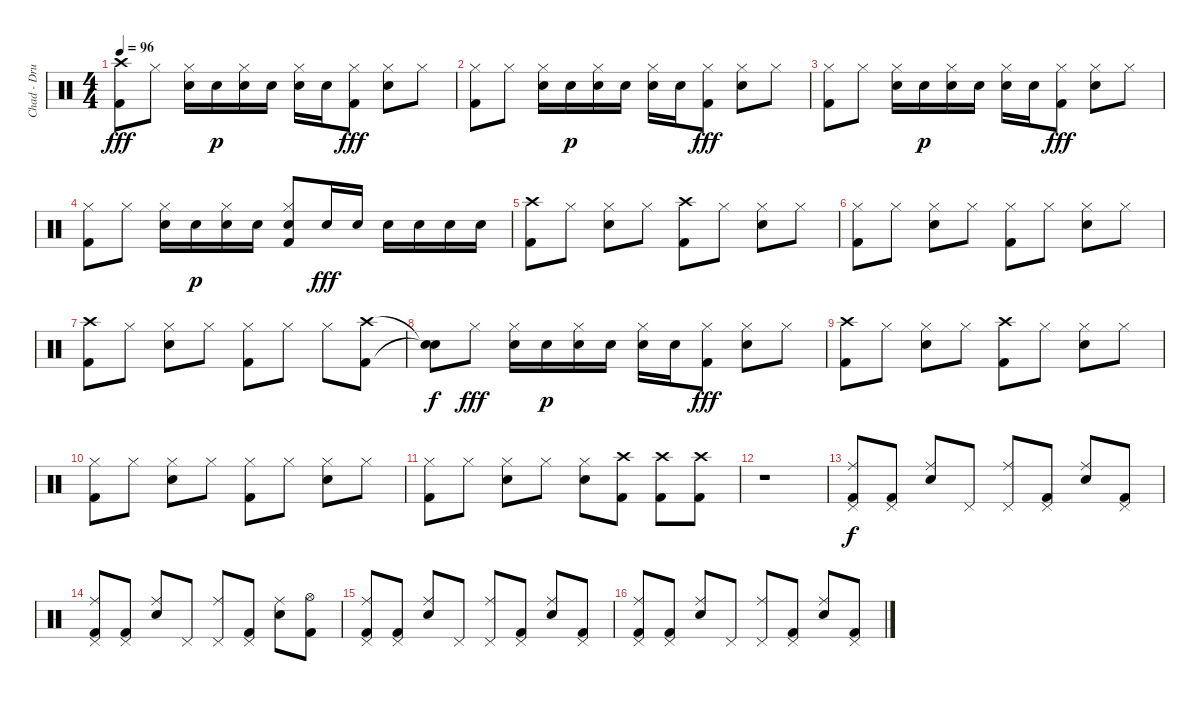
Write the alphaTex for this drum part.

\track ("Chad - Drums" "Chad - Dru") {instrument percussion}
\staff {score}
\articulation defaults
\ts (4 4)
\tempo 96
\clef neutral
\ks c
("Crash high (hit)" "Kick (hit) 2").8{dy fff} "Hi-Hat (closed)".8 ("Hi-Hat (closed)" "Snare (hit) 2").16 "Snare (hit) 2".16{dy p} ("Hi-Hat (closed)" "Snare (hit) 2").16 "Snare (hit) 2".16 ("Hi-Hat (closed)" "Snare (hit) 2").16 "Snare (hit) 2".16 ("Hi-Hat (closed)" "Kick (hit) 2").8{dy fff} ("Hi-Hat (closed)" "Snare (hit) 2").8 "Hi-Hat (closed)".8 |
("Hi-Hat (closed)" "Kick (hit) 2").8 "Hi-Hat (closed)".8 ("Hi-Hat (closed)" "Snare (hit) 2").16 "Snare (hit) 2".16{dy p} ("Hi-Hat (closed)" "Snare (hit) 2").16 "Snare (hit) 2".16 ("Hi-Hat (closed)" "Snare (hit) 2").16 "Snare (hit) 2".16 ("Hi-Hat (closed)" "Kick (hit) 2").8{dy fff} ("Hi-Hat (closed)" "Snare (hit) 2").8 "Hi-Hat (closed)".8 |
("Hi-Hat (closed)" "Kick (hit) 2").8 "Hi-Hat (closed)".8 ("Hi-Hat (closed)" "Snare (hit) 2").16 "Snare (hit) 2".16{dy p} ("Hi-Hat (closed)" "Snare (hit) 2").16 "Snare (hit) 2".16 ("Hi-Hat (closed)" "Snare (hit) 2").16 "Snare (hit) 2".16 ("Hi-Hat (closed)" "Kick (hit) 2").8{dy fff} ("Hi-Hat (closed)" "Snare (hit) 2").8 "Hi-Hat (closed)".8 |
("Hi-Hat (closed)" "Kick (hit) 2").8 "Hi-Hat (closed)".8 ("Hi-Hat (closed)" "Snare (hit) 2").16 "Snare (hit) 2".16{dy p} ("Hi-Hat (closed)" "Snare (hit) 2").16 "Snare (hit) 2".16 ("Hi-Hat (closed)" "Snare (hit) 2" "Kick (hit) 2").8 "Snare (hit) 2".16{dy fff} "Snare (hit) 2".16 "Snare (hit) 2".16 "Snare (hit) 2".16 "Snare (hit) 2".16 "Snare (hit) 2".16 |
("Crash high (hit)" "Kick (hit) 2").8 "Hi-Hat (closed)".8 ("Hi-Hat (closed)" "Snare (hit) 2").8 "Hi-Hat (closed)".8 ("Crash high (hit)" "Kick (hit) 2").8 "Hi-Hat (closed)".8 ("Hi-Hat (closed)" "Snare (hit) 2").8 "Hi-Hat (closed)".8 |
("Hi-Hat (closed)" "Kick (hit) 2").8 "Hi-Hat (closed)".8 ("Hi-Hat (closed)" "Snare (hit) 2").8 "Hi-Hat (closed)".8 ("Hi-Hat (closed)" "Kick (hit) 2").8 "Hi-Hat (closed)".8 ("Hi-Hat (closed)" "Snare (hit) 2").8 "Hi-Hat (closed)".8 |
("Crash high (hit)" "Kick (hit) 2").8 "Hi-Hat (closed)".8 ("Hi-Hat (closed)" "Snare (hit) 2").8 "Hi-Hat (closed)".8 ("Hi-Hat (closed)" "Kick (hit) 2").8 "Hi-Hat (closed)".8 "Hi-Hat (closed)".8 ("Crash high (hit)" "Kick (hit) 2").8 |
("Snare (hit)"{t} "Snare (hit)"{t}).8{dy f} "Hi-Hat (closed)".8{dy fff} ("Hi-Hat (closed)" "Snare (hit) 2").16 "Snare (hit) 2".16{dy p} ("Hi-Hat (closed)" "Snare (hit) 2").16 "Snare (hit) 2".16 ("Hi-Hat (closed)" "Snare (hit) 2").16 "Snare (hit) 2".16 ("Hi-Hat (closed)" "Kick (hit) 2").8{dy fff} ("Hi-Hat (closed)" "Snare (hit) 2").8 "Hi-Hat (closed)".8 |
("Crash high (hit)" "Kick (hit) 2").8 "Hi-Hat (closed)".8 ("Hi-Hat (closed)" "Snare (hit) 2").8 "Hi-Hat (closed)".8 ("Crash high (hit)" "Kick (hit) 2").8 "Hi-Hat (closed)".8 ("Hi-Hat (closed)" "Snare (hit) 2").8 "Hi-Hat (closed)".8 |
("Hi-Hat (closed)" "Kick (hit) 2").8 "Hi-Hat (closed)".8 ("Hi-Hat (closed)" "Snare (hit) 2").8 "Hi-Hat (closed)".8 ("Hi-Hat (closed)" "Kick (hit) 2").8 "Hi-Hat (closed)".8 ("Hi-Hat (closed)" "Snare (hit) 2").8 "Hi-Hat (closed)".8 |
("Hi-Hat (closed)" "Kick (hit) 2").8 "Hi-Hat (closed)".8 ("Hi-Hat (closed)" "Snare (hit) 2").8 "Hi-Hat (closed)".8 ("Hi-Hat (closed)" "Snare (hit) 2").8 ("Crash high (hit)" "Kick (hit) 2").8 ("Crash high (hit)" "Kick (hit) 2").8 ("Crash high (hit)" "Kick (hit) 2").8 |
r.1 |
("Pedal Hi-Hat (hit)" "Kick (hit) 2" "Ride (middle)").8{dy f} ("Pedal Hi-Hat (hit)" "Kick (hit) 2").8 ("Ride (middle)" "Snare (hit) 2").8 "Pedal Hi-Hat (hit)".8 ("Pedal Hi-Hat (hit)" "Ride (middle)").8 ("Pedal Hi-Hat (hit)" "Kick (hit) 2").8 ("Ride (middle)" "Snare (hit) 2").8 ("Pedal Hi-Hat (hit)" "Kick (hit) 2").8 |
("Pedal Hi-Hat (hit)" "Kick (hit) 2" "Ride (middle)").8 ("Pedal Hi-Hat (hit)" "Kick (hit) 2").8 ("Ride (middle)" "Snare (hit) 2").8 "Pedal Hi-Hat (hit)".8 ("Pedal Hi-Hat (hit)" "Ride (middle)").8 ("Pedal Hi-Hat (hit)" "Kick (hit) 2").8 ("Ride (middle)" "Snare (hit) 2").8 ("Hi-Hat (open)" "Kick (hit) 2").8 |
("Pedal Hi-Hat (hit)" "Kick (hit) 2" "Ride (middle)").8 ("Pedal Hi-Hat (hit)" "Kick (hit) 2").8 ("Ride (middle)" "Snare (hit) 2").8 "Pedal Hi-Hat (hit)".8 ("Pedal Hi-Hat (hit)" "Ride (middle)").8 ("Pedal Hi-Hat (hit)" "Kick (hit) 2").8 ("Ride (middle)" "Snare (hit) 2").8 ("Pedal Hi-Hat (hit)" "Kick (hit) 2").8 |
("Pedal Hi-Hat (hit)" "Kick (hit) 2" "Ride (middle)").8 ("Pedal Hi-Hat (hit)" "Kick (hit) 2").8 ("Ride (middle)" "Snare (hit) 2").8 "Pedal Hi-Hat (hit)".8 ("Pedal Hi-Hat (hit)" "Ride (middle)").8 ("Pedal Hi-Hat (hit)" "Kick (hit) 2").8 ("Ride (middle)" "Snare (hit) 2").8 ("Pedal Hi-Hat (hit)" "Kick (hit) 2").8
